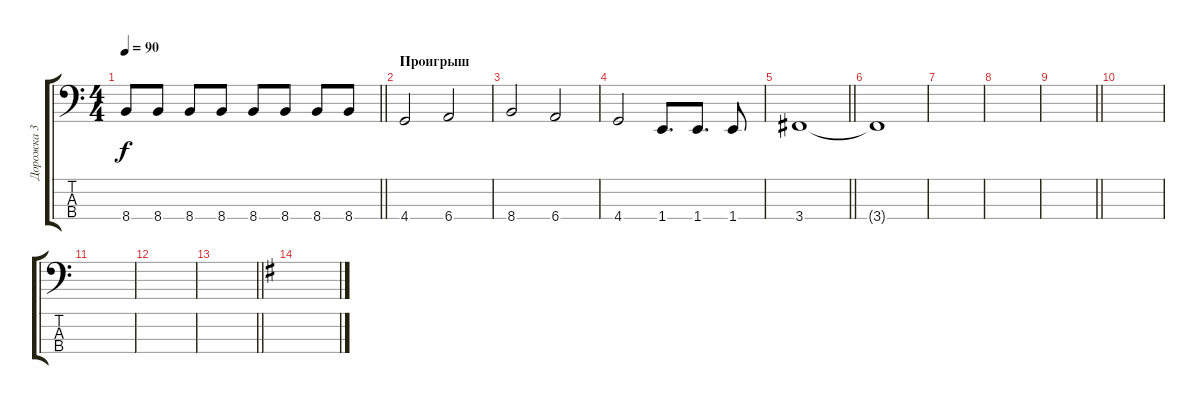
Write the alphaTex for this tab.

\track ("Дорожка 3" "Дорожка 3") {instrument electricbassfinger}
\staff {score tabs}
\tuning (Gb2 Db2 Ab1 Eb1) {hide}
\ts (4 4)
\tempo 90
\clef f4
\barLineRight lightlight
\ks c
8.4.8{dy f} 8.4.8 8.4.8 8.4.8 8.4.8 8.4.8 8.4.8 8.4.8 |
\section ("" "Проигрыш")
4.4.2 6.4.2 |
8.4.2 6.4.2 |
4.4.2 1.4.8{d} 1.4.8{d} 1.4.8 |
\barLineRight lightlight
3.4.1{volume 0} |
3.4{t}.1 |
|
|
\barLineRight lightlight
|
|
|
|
\barLineRight lightlight
|
\ks eminor
